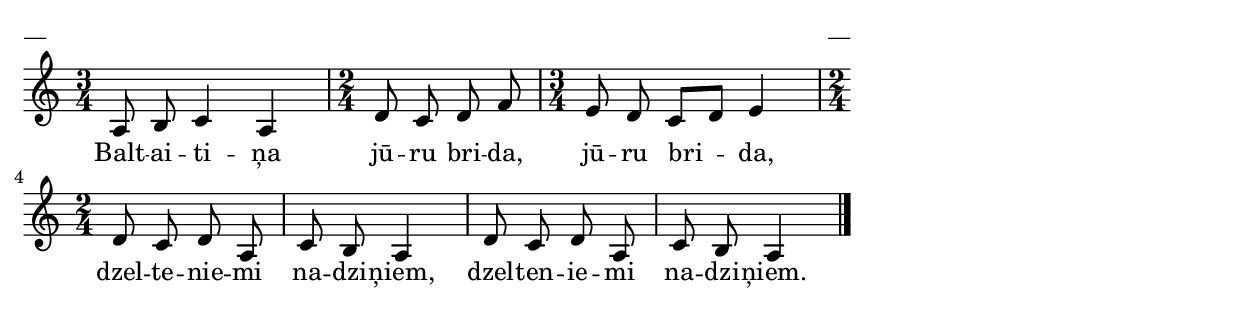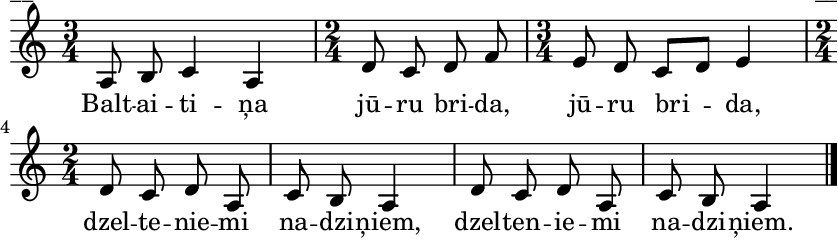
\version "2.13.18"
#(ly:set-option 'crop #t)

%\header {
%    title = "Baltaitiņa jūru brida",AA lapas, Jāņi
%}
\paper {
line-width = 14\cm
left-margin = 0.4\cm
between-system-padding = 0.1\cm
between-system-space = 0.1\cm
}
\layout {
indent = #0
ragged-last = ##f
}

voiceA = \relative c' {
\clef "treble"
\key a \minor
\time 3/4
a8 b c4 a |
\time 2/4
d8 c d f |
\time 3/4
e8 d c[ d] e4 |
\time 2/4
d8 c d a |
c8 b a4 |
d8 c d a |
c8 b a4 |
\bar "|."
} 

lyricA = \lyricmode {
Balt -- ai -- ti -- ņa jū -- ru bri -- da, jū -- ru bri -- da,
dzel -- te -- nie -- mi na -- dzi -- ņiem, dzel -- ten -- ie -- mi na -- dzi -- ņiem.
} 

fullScore = <<
\new Staff {
<<
\new Voice = "voiceA" { \oneVoice \autoBeamOff \voiceA }
\new Lyrics \lyricsto "voiceA" \lyricA
>>
}
>>

\score {
\fullScore
\header { piece = "__" opus = "__" }
}
\markup { \with-color #(x11-color 'white) \sans \smaller "__" }
\score {
\unfoldRepeats
\fullScore
\midi {
\context { \Staff \remove "Staff_performer" }
\context { \Voice \consists "Staff_performer" }
}
}


